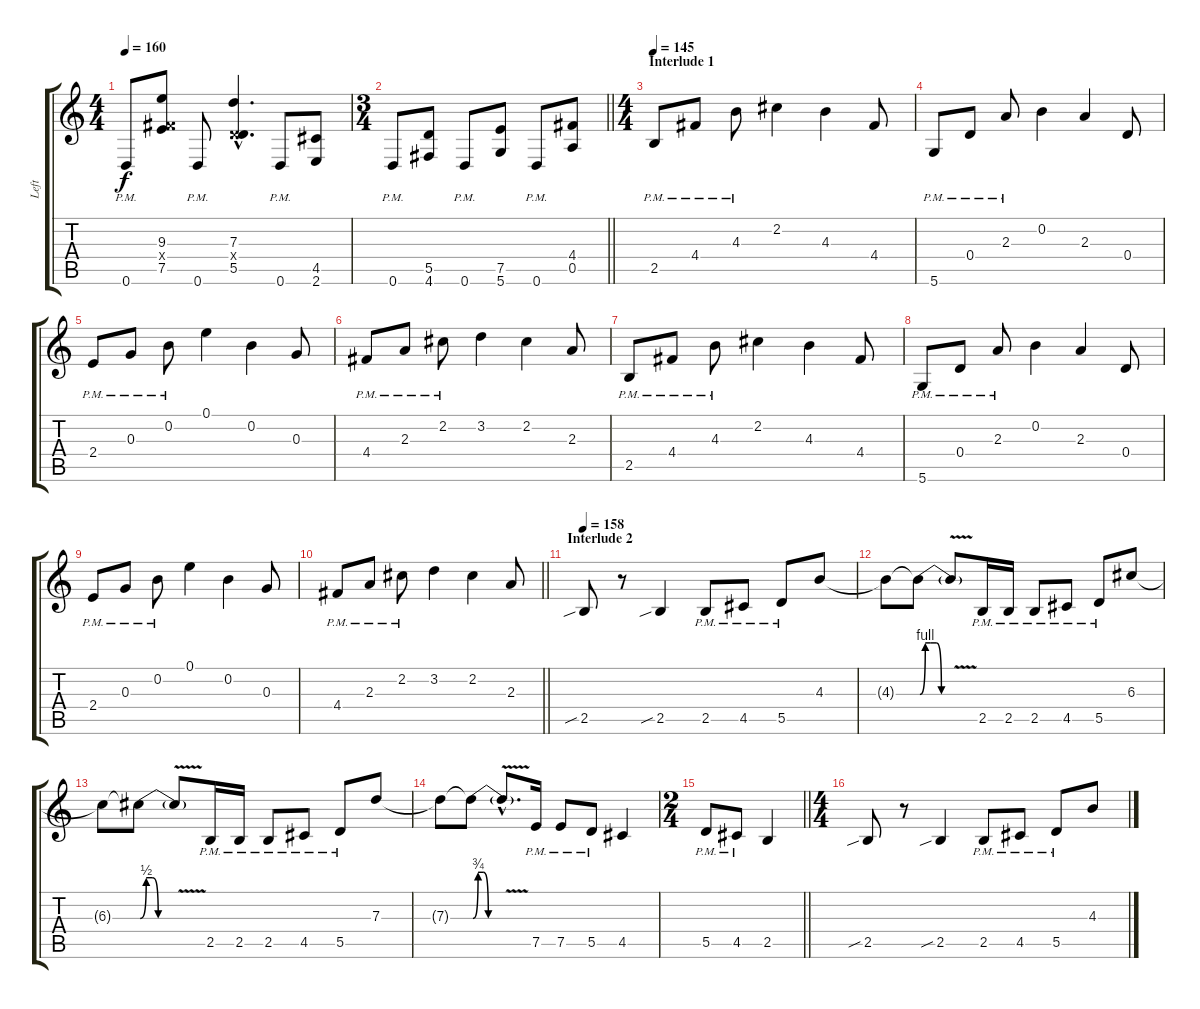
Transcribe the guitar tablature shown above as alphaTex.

\track ("Left" "Left") {instrument distortionguitar}
\staff {score tabs}
\tuning (E4 B3 G3 D3 A2 D2) {hide}
\ts (4 4)
\tempo 160
\clef g2
\ks c
0.6{pm}.8{dy f} (9.3 4.4{x} 7.5).8 0.6{pm}.8 (7.3{hac} 0.4{hac x} 5.5{hac}).4{d} 0.6{pm}.8 (4.5 2.6).8 |
\ts (3 4)
\barLineRight lightlight
0.6{pm}.8 (5.5 4.6).8 0.6{pm}.8 (7.5 5.6).8 0.6{pm}.8 (4.4 0.5).8 |
\ts (4 4)
\section ("" "Interlude 1")
\tempo 145
2.5{pm}.8 4.4{pm}.8 4.3{pm}.8 2.2.4 4.3.4 4.4.8 |
5.6{pm}.8 0.4{pm}.8 2.3{pm}.8 0.2.4 2.3.4 0.4.8 |
2.4{pm}.8 0.3{pm}.8 0.2{pm}.8 0.1.4 0.2.4 0.3.8 |
4.4{pm}.8 2.3{pm}.8 2.2{pm}.8 3.2.4 2.2.4 2.3.8 |
2.5{pm}.8 4.4{pm}.8 4.3{pm}.8 2.2.4 4.3.4 4.4.8 |
5.6{pm}.8 0.4{pm}.8 2.3{pm}.8 0.2.4 2.3.4 0.4.8 |
2.4{pm}.8 0.3{pm}.8 0.2{pm}.8 0.1.4 0.2.4 0.3.8 |
\barLineRight lightlight
4.4{pm}.8 2.3{pm}.8 2.2{pm}.8 3.2.4 2.2.4 2.3.8 |
\section ("" "Interlude 2")
\tempo 158
2.5{sib}.8 r.8 2.5{sib}.4 2.5{pm}.8 4.5{pm}.8 5.5{pm}.8 4.3.8 |
4.3{t}.8 4.3{be (custom 0 0 10 4 20 4 30 4 40 0 60 0) t}.8 4.3{v t}.8 2.5{pm}.16 2.5{pm}.16 2.5{pm}.8 4.5{pm}.8 5.5{pm}.8 6.3.8 |
6.3{t}.8 6.3{be (custom 0 0 10 2 20 2 30 0 60 0) t}.8 6.3{v t}.8 2.5{pm}.16 2.5{pm}.16 2.5{pm}.8 4.5{pm}.8 5.5{pm}.8 7.3.8 |
7.3{t}.8 7.3{be (custom 0 0 10 3 20 3 30 0 60 0) t}.8 7.3{v hac t}.8{d} 7.5{pm}.16 7.5{pm}.8 5.5{pm}.8 4.5.4 |
\ts (2 4)
\barLineRight lightlight
5.5{pm}.8 4.5{pm}.8 2.5.4 |
\ts (4 4)
2.5{sib}.8 r.8 2.5{sib}.4 2.5{pm}.8 4.5{pm}.8 5.5{pm}.8 4.3.8
